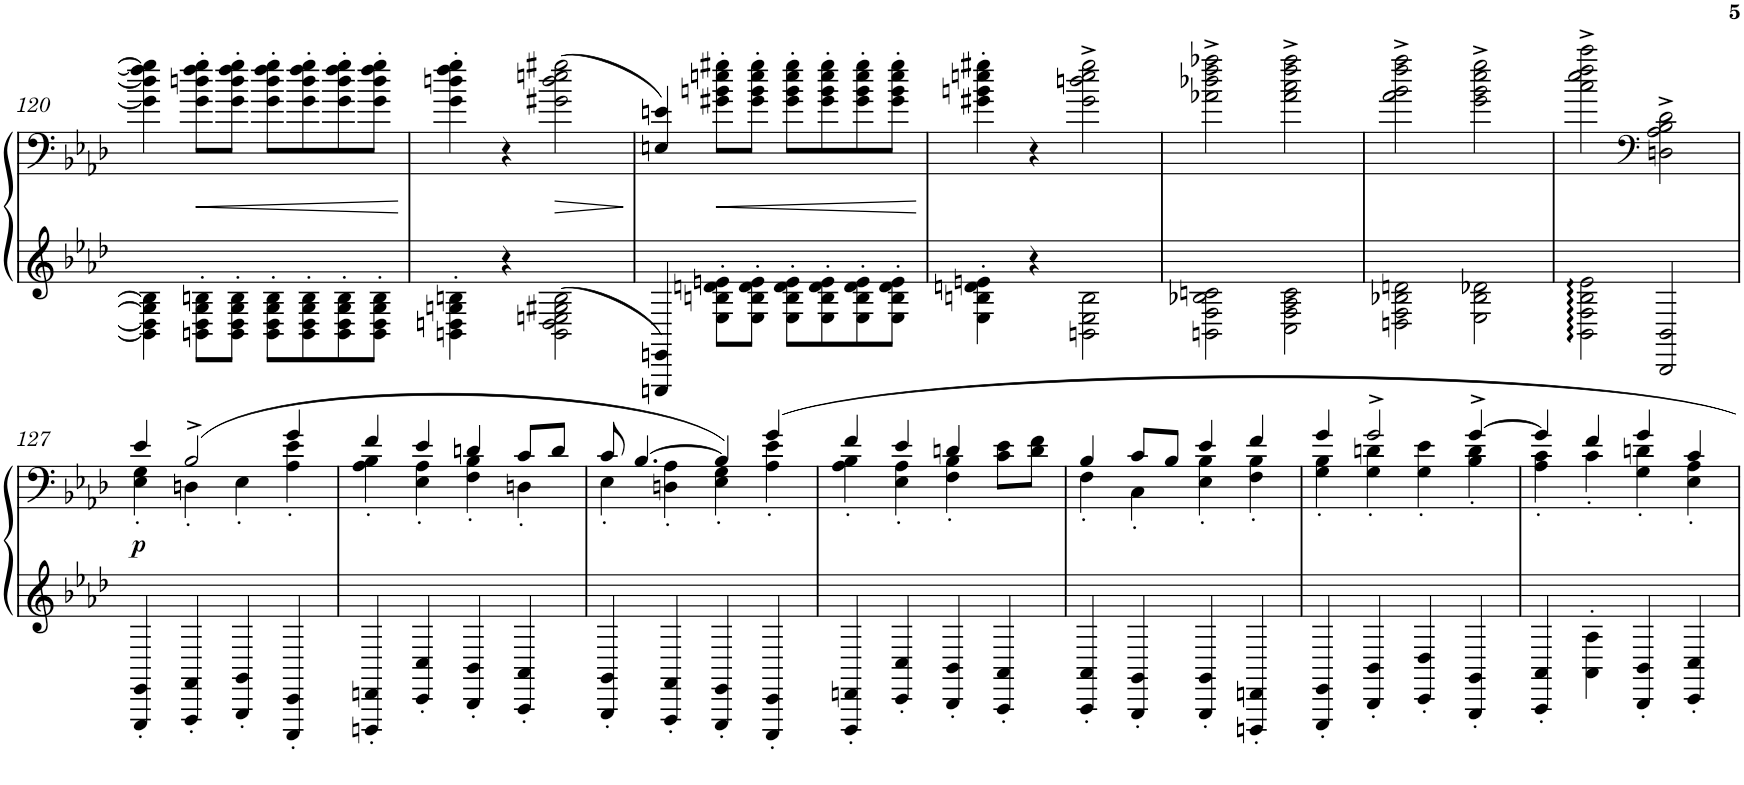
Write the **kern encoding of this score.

**kern	**kern	**dynam
*part1	*part1	*part1
*staff2	*staff1	*staff1/2
*I"Piano	*	*
*I'Pno.	*	*
!!LO:PB:g=z
*clefG2	*clefF4	*
*k[b-e-a-d-]	*k[b-e-a-d-]	*
*M2/2	*M2/2	*
*met(c|)	*met(c|)	*
=120	=120	=120
4BB\] 4D-\] 4G\] 4B\]	4g\] 4dd\] 4ff\] 4gg\]	.
!	!	!LO:HP:b
8BBn\' 8D-\' 8G\' 8Bn\'L	8g\' 8ddn\' 8ff\' 8gg\'L	<
8BB\' 8D-\' 8G\' 8B\'J	8g\' 8dd\' 8ff\' 8gg\'J	.
8BB\' 8D-\' 8G\' 8B\'L	8g\' 8dd\' 8ff\' 8gg\'L	.
8BB\' 8D-\' 8G\' 8B\'	8g\' 8dd\' 8ff\' 8gg\'	.
8BB\' 8D-\' 8G\' 8B\'	8g\' 8dd\' 8ff\' 8gg\'	.
8BB\' 8D-\' 8G\' 8B\'J	8g\' 8dd\' 8ff\' 8gg\'J	.
.	.	[
=121	=121	=121
4BBn\' 4Dn\' 4Gn\' 4Bn\'	4g\' 4ddn\' 4ff\' 4gg\'	.
4r	4r	.
!	!	!LO:HP:b
2BB\ 2D\ 2En\ 2G#X\ 2B\	(>2g#X\ 2dd\ 2een\ 2gg#X\	>
.	.	]
=122	=122	=122
4EEEn/ 4EEn/	4En/ 4en/)	.
!	!	!LO:HP:b
8E-\' 8Bn\' 8dn\' 8en\'L	8g#X\' 8bn\' 8een\' 8gg#X\'L	<
8E-\' 8B\' 8d\' 8e\'J	8g#\' 8b\' 8ee\' 8gg#\'J	.
8E-\' 8B\' 8d\' 8e\'L	8g#\' 8b\' 8ee\' 8gg#\'L	.
8E-\' 8B\' 8d\' 8e\'	8g#\' 8b\' 8ee\' 8gg#\'	.
8E-\' 8B\' 8d\' 8e\'	8g#\' 8b\' 8ee\' 8gg#\'	.
8E-\' 8B\' 8d\' 8e\'J	8g#\' 8b\' 8ee\' 8gg#\'J	.
.	.	[
=123	=123	=123
4E-\' 4Bn\' 4dn\' 4en\'	4g#X\' 4bn\' 4een\' 4gg#X\'	.
4r	4r	.
2BBn\ 2E-\ 2B\	2g#\^ 2ddn\^ 2ee\^ 2gg#\^	.
=124	=124	=124
2BBn\ 2F\ 2B-X\ 2cn\	2a-X\^ 2dd-X\^ 2ff\^ 2aa-X\^	.
2C\ 2F\ 2A-\ 2c\	2a-\^ 2cc\^ 2ff\^ 2aa-\^	.
=125	=125	=125
2Dn\ 2F\ 2B-X\ 2dn\	2a-\^ 2b-\^ 2ff\^ 2aa-\^	.
2E-\ 2B-\ 2d-X\	2g\^ 2b-\^ 2ee-\^ 2gg\^	.
=126	=126	=126
2BB-\ 2F\ 2B-\ 2e-\	2cc\^ 2ee-\^ 2ff\^ 2ccc\^	.
*	*clefF4	*
2BBB-/ 2BB-/	2Dn\^ 2A-\^ 2B-\^ 2d-\^	.
!!LO:LB:g=z
=127	=127	=127
*	*^	*
!	!	!	!LO:DY:b
4EEE-/' 4EE-/'	4E-\' 4G\'	4e-/	p
4FFF/' 4FF/'	4Dn'\	(>2B-^/	.
4GGG/' 4GG/'	4E-'\	.	.
4CCC/' 4CC/'	4A-\' 4e-\'	4g/	.
=128	=128	=128	=128
4DDDn/' 4DDn/'	4A-\' 4B-\'	4f/	.
4CC/' 4C/'	4E-\' 4A-\'	4e-/	.
4BBB-/' 4BB-/'	4F\' 4B-\'	4dn/	.
4AAA-/' 4AA-/'	4Dn'\	8c/L	.
.	.	8d/J	.
=129	=129	=129	=129
4GGG/' 4GG/'	4E-'\	8c/	.
.	.	[4.B-/	.
4FFF/' 4FF/'	4Dn\' 4A-\'	.	.
4EEE-/' 4EE-/'	4E-\' 4G\'	4B-/])	.
4CCC/' 4CC/'	4A-\' 4e-\'	4g/	.
=130	=130	=130	=130
4DDD-/' 4DDn/'	4f/	4A-\' 4B-\'	.
4CC/' 4C/'	4e-/	4E-\' 4A-\'	.
4BBB-/' 4BB-/'	4dn/	4F\' 4B-\'	.
4AAA-/' 4AA-/'	8c\ 8e-\L	4ryy	.
.	8d\ 8f\J	.	.
=131	=131	=131	=131
4AAA-/' 4AA-/'	4F'\	4B-/	.
4GGG/' 4GG/'	4C'\	8c/L	.
.	.	8B-/J	.
4GGG/' 4GG/'	4E-\' 4B-\'	4e-/	.
4DDDn/' 4DDn/'	4F\' 4B-\'	4f/	.
=132	=132	=132	=132
4EEE-/' 4EE-/'	4G\' 4B-\'	4g/	.
4BBB-/' 4BB-/'	4G\' 4dn\'	2g^/	.
4CC/' 4D-/'	4G\' 4e-\'	.	.
4GGG/' 4GG/'	4B-\' 4d\'	[4g^/	.
=133	=133	=133	=133
4AAA-/' 4AA-/'	4A-\' 4c\'	4g/]	.
4AA-\' 4A-\'	4c'\	4f/	.
4BBB-/' 4BB-/'	4G\' 4dn\'	4g/	.
4CC/' 4C/'	4E-\' 4A-\'	4c/	.
*	*v	*v	*
=	=	=
*-	*-	*-
